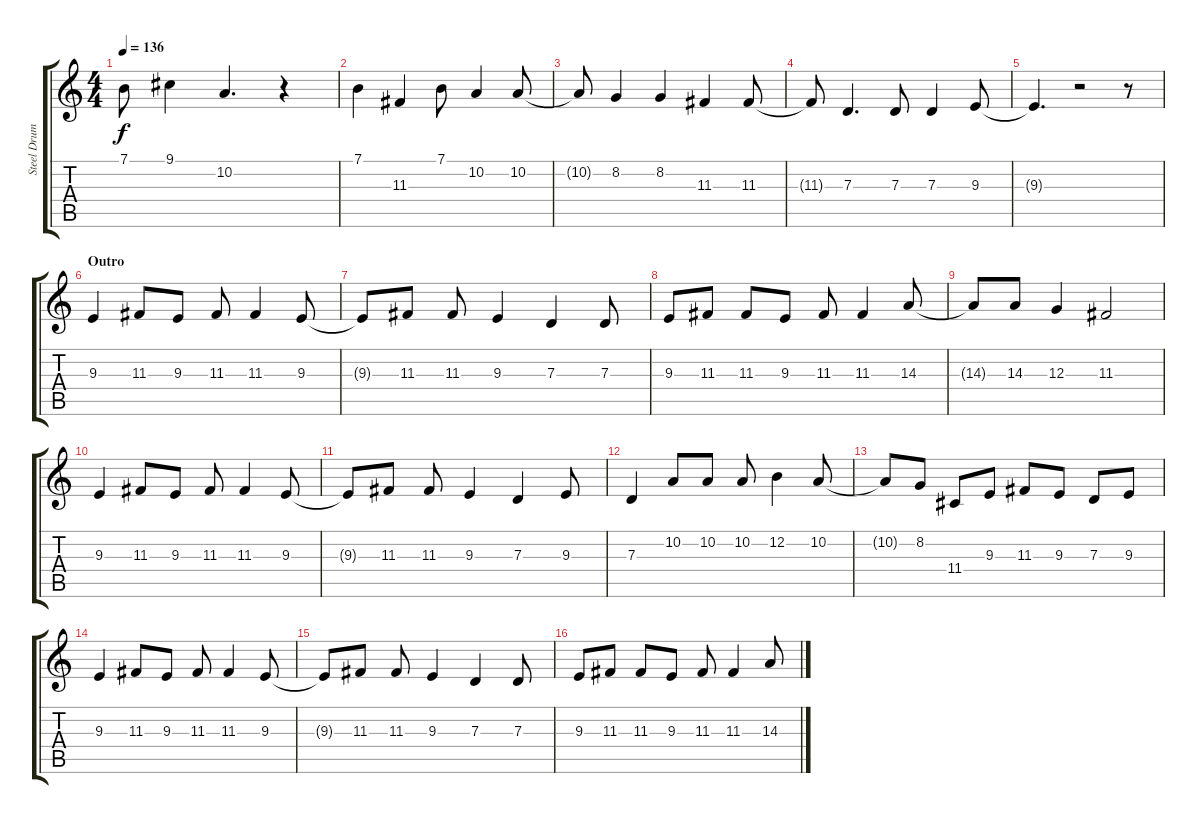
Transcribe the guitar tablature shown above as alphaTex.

\track ("Steel Drums" "Steel Drum") {instrument steeldrums}
\staff {score tabs}
\tuning (E4 B3 G3 D3 A2 E2) {hide}
\ts (4 4)
\tempo 136
\clef g2
\ks c
7.1{t}.8{dy f} 9.1.4 10.2.4{d} r.4 |
7.1.4 11.3.4 7.1.8 10.2.4 10.2.8 |
10.2{t}.8 8.2.4 8.2.4 11.3.4 11.3.8 |
11.3{t}.8 7.3.4{d} 7.3.8 7.3.4 9.3.8 |
9.3{t}.4{d} r.2 r.8 |
\section ("" "Outro")
9.3.4 11.3.8 9.3.8 11.3.8 11.3.4 9.3.8 |
9.3{t}.8 11.3.8 11.3.8 9.3.4 7.3.4 7.3.8 |
9.3.8 11.3.8 11.3.8 9.3.8 11.3.8 11.3.4 14.3.8 |
14.3{t}.8 14.3.8 12.3.4 11.3.2 |
9.3.4 11.3.8 9.3.8 11.3.8 11.3.4 9.3.8 |
9.3{t}.8 11.3.8 11.3.8 9.3.4 7.3.4 9.3.8 |
7.3.4 10.2.8 10.2.8 10.2.8 12.2.4 10.2.8 |
10.2{t}.8 8.2.8 11.4.8 9.3.8 11.3.8 9.3.8 7.3.8 9.3.8 |
9.3.4 11.3.8 9.3.8 11.3.8 11.3.4 9.3.8 |
9.3{t}.8 11.3.8 11.3.8 9.3.4 7.3.4 7.3.8 |
9.3.8 11.3.8 11.3.8 9.3.8 11.3.8 11.3.4 14.3.8
